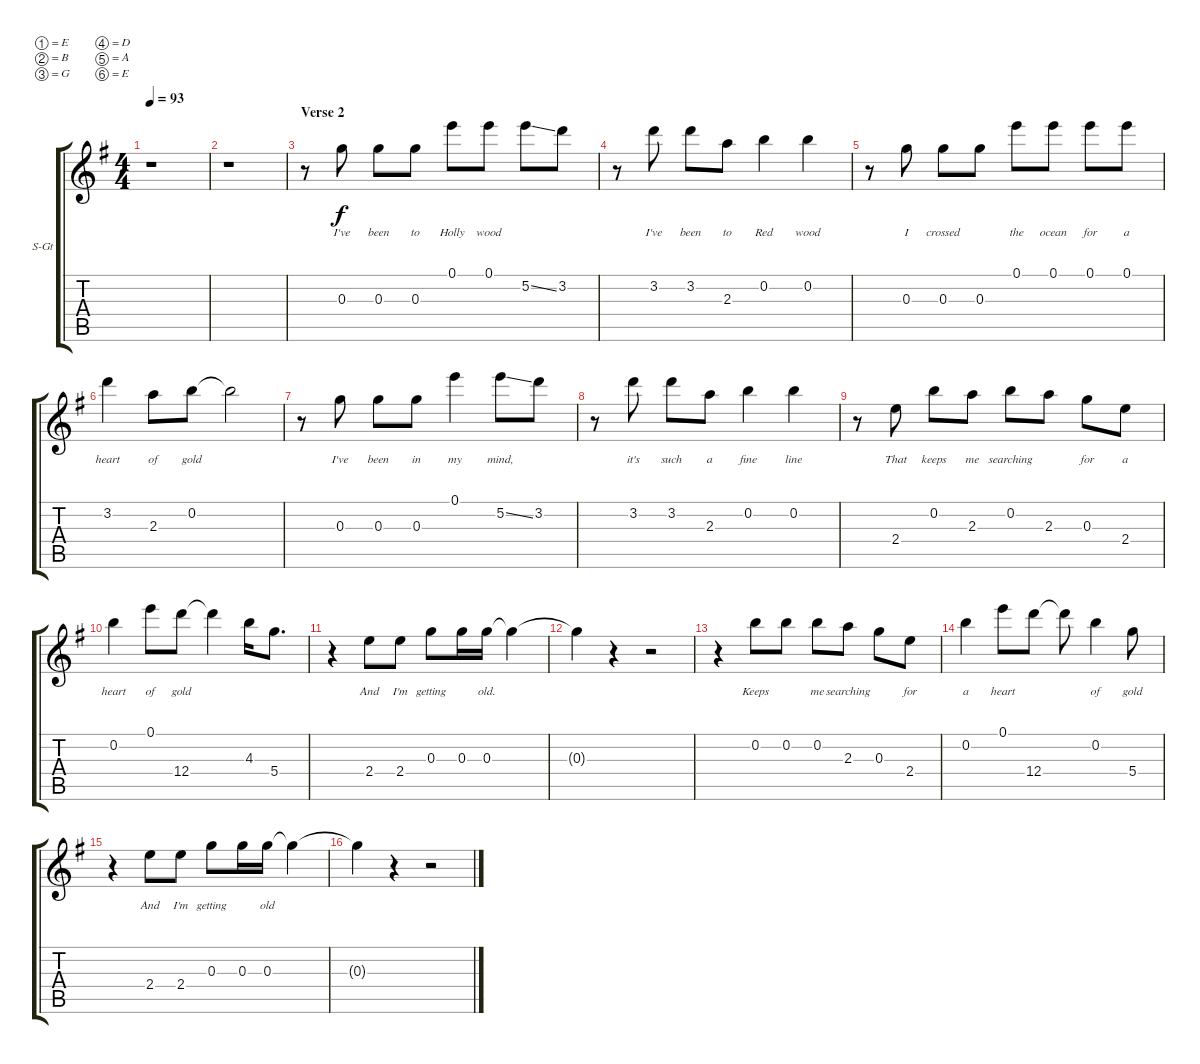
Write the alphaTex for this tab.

\bracketExtendMode groupsimilarinstruments
\firstSystemTrackNameOrientation horizontal
\otherSystemsTrackNameOrientation horizontal
\track ("Vocal" "S-Gt") {instrument choiraahs}
\staff {score tabs}
\tuning (E5 B4 G4 D4 A3 E3)
\displaytranspose 12
\ts (4 4)
\tempo 93
\clef g2
\ks g
r.1{dy f} |
r.1 |
\section ("" "Verse 2")
r.8 0.3.8{lyrics (0 "I've") lyrics (1 "") lyrics (2 "") lyrics (3 "") lyrics (4 "")} 0.3.8{lyrics (0 "been") lyrics (1 "") lyrics (2 "") lyrics (3 "") lyrics (4 "")} 0.3.8{lyrics (0 "to") lyrics (1 "") lyrics (2 "") lyrics (3 "") lyrics (4 "")} 0.1.8{lyrics (0 "Holly") lyrics (1 "") lyrics (2 "") lyrics (3 "") lyrics (4 "")} 0.1.8{lyrics (0 "wood") lyrics (1 "") lyrics (2 "") lyrics (3 "") lyrics (4 "")} 5.2{ss}.8{lyrics (0 " ") lyrics (1 "") lyrics (2 "") lyrics (3 "") lyrics (4 "")} 3.2.8{lyrics (0 "") lyrics (1 "") lyrics (2 "") lyrics (3 "") lyrics (4 "")} |
r.8 3.2.8{lyrics (0 "I've") lyrics (1 "") lyrics (2 "") lyrics (3 "") lyrics (4 "")} 3.2.8{lyrics (0 "been") lyrics (1 "") lyrics (2 "") lyrics (3 "") lyrics (4 "")} 2.3.8{lyrics (0 "to") lyrics (1 "") lyrics (2 "") lyrics (3 "") lyrics (4 "")} 0.2.4{lyrics (0 "Red") lyrics (1 "") lyrics (2 "") lyrics (3 "") lyrics (4 "")} 0.2.4{lyrics (0 "wood") lyrics (1 "") lyrics (2 "") lyrics (3 "") lyrics (4 "")} |
r.8 0.3.8{lyrics (0 "I") lyrics (1 "") lyrics (2 "") lyrics (3 "") lyrics (4 "")} 0.3.8{lyrics (0 "crossed") lyrics (1 "") lyrics (2 "") lyrics (3 "") lyrics (4 "")} 0.3.8{lyrics (0 " ") lyrics (1 "") lyrics (2 "") lyrics (3 "") lyrics (4 "")} 0.1.8{lyrics (0 "the") lyrics (1 "") lyrics (2 "") lyrics (3 "") lyrics (4 "")} 0.1.8{lyrics (0 "ocean") lyrics (1 "") lyrics (2 "") lyrics (3 "") lyrics (4 "")} 0.1.8{lyrics (0 "for") lyrics (1 "") lyrics (2 "") lyrics (3 "") lyrics (4 "")} 0.1.8{lyrics (0 "a") lyrics (1 "") lyrics (2 "") lyrics (3 "") lyrics (4 "")} |
3.2.4{lyrics (0 "heart") lyrics (1 "") lyrics (2 "") lyrics (3 "") lyrics (4 "")} 2.3.8{lyrics (0 "of") lyrics (1 "") lyrics (2 "") lyrics (3 "") lyrics (4 "")} 0.2.8{lyrics (0 "gold") lyrics (1 "") lyrics (2 "") lyrics (3 "") lyrics (4 "")} 0.2{t}.2 |
r.8 0.3.8{lyrics (0 "I've") lyrics (1 "") lyrics (2 "") lyrics (3 "") lyrics (4 "")} 0.3.8{lyrics (0 "been") lyrics (1 "") lyrics (2 "") lyrics (3 "") lyrics (4 "")} 0.3.8{lyrics (0 "in") lyrics (1 "") lyrics (2 "") lyrics (3 "") lyrics (4 "")} 0.1.4{lyrics (0 "my") lyrics (1 "") lyrics (2 "") lyrics (3 "") lyrics (4 "")} 5.2{ss}.8{lyrics (0 "mind,") lyrics (1 "") lyrics (2 "") lyrics (3 "") lyrics (4 "")} 3.2.8{lyrics (0 " ") lyrics (1 "") lyrics (2 "") lyrics (3 "") lyrics (4 "")} |
r.8 3.2.8{lyrics (0 "it's") lyrics (1 "") lyrics (2 "") lyrics (3 "") lyrics (4 "")} 3.2.8{lyrics (0 "such") lyrics (1 "") lyrics (2 "") lyrics (3 "") lyrics (4 "")} 2.3.8{lyrics (0 "a") lyrics (1 "") lyrics (2 "") lyrics (3 "") lyrics (4 "")} 0.2.4{lyrics (0 "fine") lyrics (1 "") lyrics (2 "") lyrics (3 "") lyrics (4 "")} 0.2.4{lyrics (0 "line") lyrics (1 "") lyrics (2 "") lyrics (3 "") lyrics (4 "")} |
r.8 2.4.8{lyrics (0 "That") lyrics (1 "") lyrics (2 "") lyrics (3 "") lyrics (4 "")} 0.2.8{lyrics (0 "keeps") lyrics (1 "") lyrics (2 "") lyrics (3 "") lyrics (4 "")} 2.3.8{lyrics (0 "me") lyrics (1 "") lyrics (2 "") lyrics (3 "") lyrics (4 "")} 0.2.8{lyrics (0 "searching") lyrics (1 "") lyrics (2 "") lyrics (3 "") lyrics (4 "")} 2.3.8{lyrics (0 " ") lyrics (1 "") lyrics (2 "") lyrics (3 "") lyrics (4 "")} 0.3.8{lyrics (0 "for") lyrics (1 "") lyrics (2 "") lyrics (3 "") lyrics (4 "")} 2.4.8{lyrics (0 "a") lyrics (1 "") lyrics (2 "") lyrics (3 "") lyrics (4 "")} |
0.2.4{lyrics (0 "heart") lyrics (1 "") lyrics (2 "") lyrics (3 "") lyrics (4 "")} 0.1.8{lyrics (0 "of") lyrics (1 "") lyrics (2 "") lyrics (3 "") lyrics (4 "")} 12.4.8{lyrics (0 "gold") lyrics (1 "") lyrics (2 "") lyrics (3 "") lyrics (4 "")} 12.4{t}.4 4.3.16{lyrics (0 " ") lyrics (1 "") lyrics (2 "") lyrics (3 "") lyrics (4 "")} 5.4.8{d lyrics (0 "") lyrics (1 "") lyrics (2 "") lyrics (3 "") lyrics (4 "")} |
r.4 2.4.8{lyrics (0 "And") lyrics (1 "") lyrics (2 "") lyrics (3 "") lyrics (4 "")} 2.4.8{lyrics (0 "I'm") lyrics (1 "") lyrics (2 "") lyrics (3 "") lyrics (4 "")} 0.3.8{lyrics (0 "getting") lyrics (1 "") lyrics (2 "") lyrics (3 "") lyrics (4 "")} 0.3.16{lyrics (0 " ") lyrics (1 "") lyrics (2 "") lyrics (3 "") lyrics (4 "")} 0.3.16{lyrics (0 "old.") lyrics (1 "") lyrics (2 "") lyrics (3 "") lyrics (4 "")} 0.3{t}.4 |
0.3{t}.4 r.4 r.2 |
r.4 0.2.8{lyrics (0 "Keeps") lyrics (1 "") lyrics (2 "") lyrics (3 "") lyrics (4 "")} 0.2.8{lyrics (0 " ") lyrics (1 "") lyrics (2 "") lyrics (3 "") lyrics (4 "")} 0.2.8{lyrics (0 "me") lyrics (1 "") lyrics (2 "") lyrics (3 "") lyrics (4 "")} 2.3.8{lyrics (0 "searching") lyrics (1 "") lyrics (2 "") lyrics (3 "") lyrics (4 "")} 0.3.8{lyrics (0 " ") lyrics (1 "") lyrics (2 "") lyrics (3 "") lyrics (4 "")} 2.4.8{lyrics (0 "for") lyrics (1 "") lyrics (2 "") lyrics (3 "") lyrics (4 "")} |
0.2.4{lyrics (0 "a") lyrics (1 "") lyrics (2 "") lyrics (3 "") lyrics (4 "")} 0.1.8{lyrics (0 "heart") lyrics (1 "") lyrics (2 "") lyrics (3 "") lyrics (4 "")} 12.4.8{lyrics (0 " ") lyrics (1 "") lyrics (2 "") lyrics (3 "") lyrics (4 "")} 12.4{t}.8 0.2.4{lyrics (0 "of") lyrics (1 "") lyrics (2 "") lyrics (3 "") lyrics (4 "")} 5.4.8{lyrics (0 "gold") lyrics (1 "") lyrics (2 "") lyrics (3 "") lyrics (4 "")} |
r.4 2.4.8{lyrics (0 "And") lyrics (1 "") lyrics (2 "") lyrics (3 "") lyrics (4 "")} 2.4.8{lyrics (0 "I'm") lyrics (1 "") lyrics (2 "") lyrics (3 "") lyrics (4 "")} 0.3.8{lyrics (0 "getting") lyrics (1 "") lyrics (2 "") lyrics (3 "") lyrics (4 "")} 0.3.16{lyrics (0 " ") lyrics (1 "") lyrics (2 "") lyrics (3 "") lyrics (4 "")} 0.3.16{lyrics (0 "old") lyrics (1 "") lyrics (2 "") lyrics (3 "") lyrics (4 "")} 0.3{t}.4 |
0.3{t}.4 r.4 r.2
